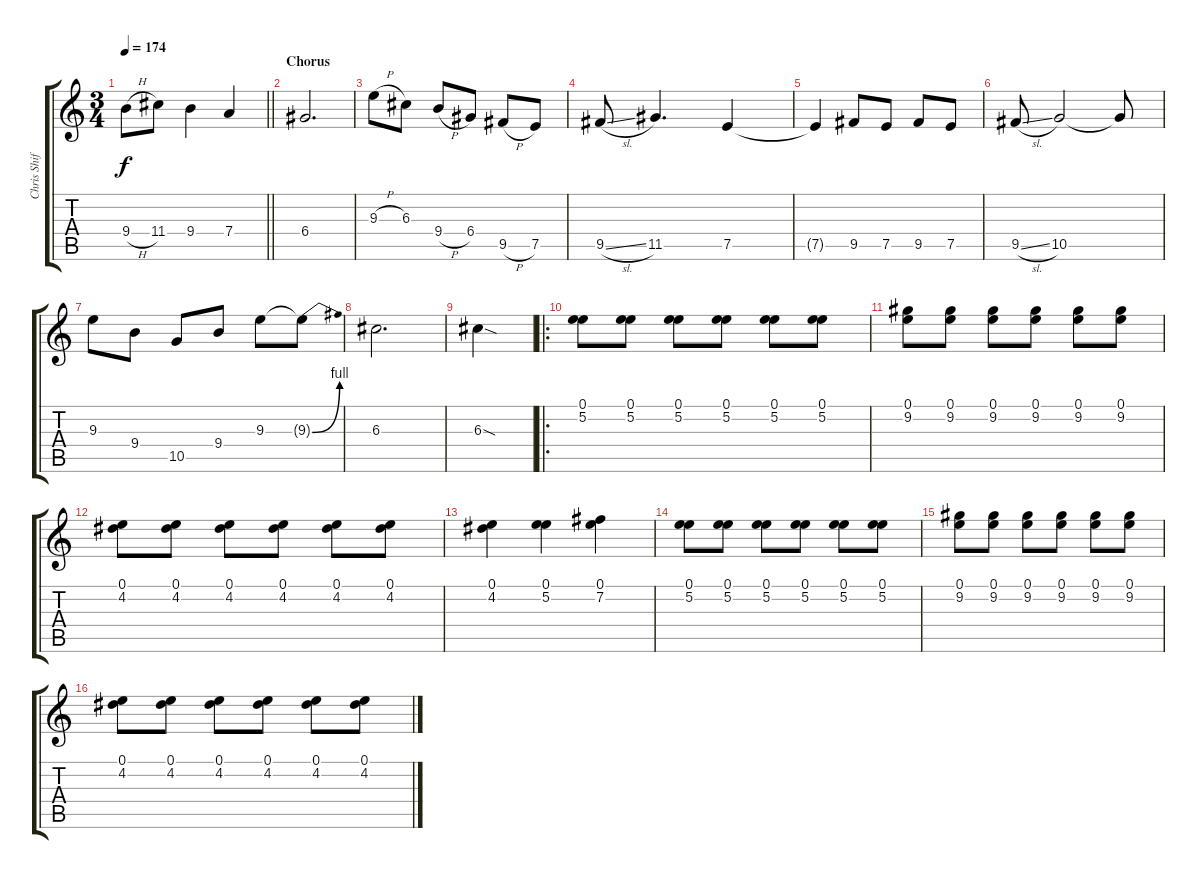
\track ("Chris Shifflet - Lead Guitar" "Chris Shif") {instrument overdrivenguitar}
\staff {score tabs}
\tuning (E4 B3 G3 D3 A2 E2) {hide}
\ts (3 4)
\tempo 174
\clef g2
\barLineRight lightlight
\ks c
9.4{h}.8{dy f} 11.4.8 9.4.4 7.4.4 |
\section ("" "Chorus")
6.4.2{d} |
9.3{h}.8 6.3.8 9.4{h}.8 6.4.8 9.5{h}.8 7.5.8 |
9.5{sl}.8 11.5.4{d} 7.5.4 |
7.5{t}.4 9.5.8 7.5.8 9.5.8 7.5.8 |
9.5{sl}.8 10.5.2 10.5{t}.8 |
9.3.8 9.4.8 10.5.8 9.4.8 9.3.8 9.3{be (bend 0 0 60 4) t}.8 |
6.3.2{d} |
6.3{sod}.4 |
\ro
(0.1 5.2).8 (0.1 5.2).8 (0.1 5.2).8 (0.1 5.2).8 (0.1 5.2).8 (0.1 5.2).8 |
(0.1 9.2).8 (0.1 9.2).8 (0.1 9.2).8 (0.1 9.2).8 (0.1 9.2).8 (0.1 9.2).8 |
(0.1 4.2).8 (0.1 4.2).8 (0.1 4.2).8 (0.1 4.2).8 (0.1 4.2).8 (0.1 4.2).8 |
(0.1 4.2).4 (0.1 5.2).4 (0.1 7.2).4 |
(0.1 5.2).8 (0.1 5.2).8 (0.1 5.2).8 (0.1 5.2).8 (0.1 5.2).8 (0.1 5.2).8 |
(0.1 9.2).8 (0.1 9.2).8 (0.1 9.2).8 (0.1 9.2).8 (0.1 9.2).8 (0.1 9.2).8 |
(0.1 4.2).8 (0.1 4.2).8 (0.1 4.2).8 (0.1 4.2).8 (0.1 4.2).8 (0.1 4.2).8
